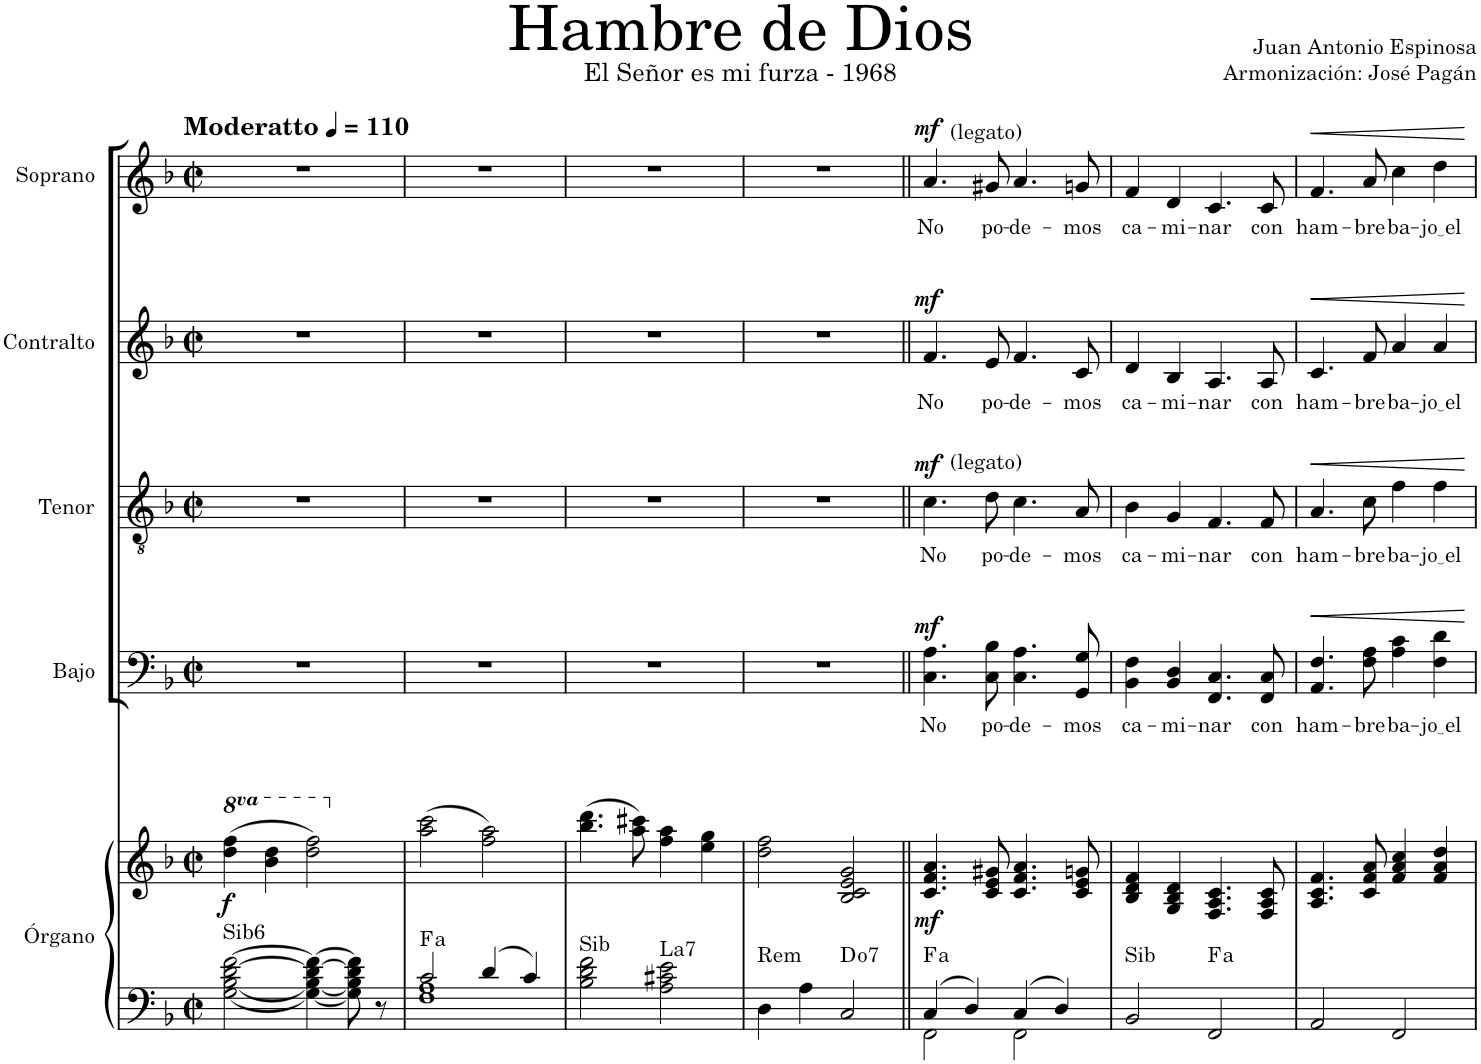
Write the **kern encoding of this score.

**kern	**kern	**dynam	**harte	**kern	**text	**dynam	**kern	**text	**dynam	**kern	**text	**dynam	**kern	**text	**dynam
*part5	*part5	*part5	*part5	*part4	*part4	*part4	*part3	*part3	*part3	*part2	*part2	*part2	*part1	*part1	*part1
*staff6	*staff5	*staff5/6	*	*staff4	*staff4	*staff4	*staff3	*staff3	*staff3	*staff2	*staff2	*staff2	*staff1	*staff1	*staff1
*I"Órgano	*	*	*	*I"Bajo	*	*	*I"Tenor	*	*	*I"Contralto	*	*	*I"Soprano	*	*
*	*	*	*	*I'B.	*	*	*I'T.	*	*	*I'C.	*	*	*I'S.	*	*
*clefF4	*clefG2	*	*	*clefF4	*	*	*clefGv2	*	*	*clefG2	*	*	*clefG2	*	*
*k[b-]	*k[b-]	*	*	*k[b-]	*	*	*k[b-]	*	*	*k[b-]	*	*	*k[b-]	*	*
*M2/2	*M2/2	*	*	*M2/2	*	*	*M2/2	*	*	*M2/2	*	*	*M2/2	*	*
*met(c|)	*met(c|)	*	*	*met(c|)	*	*	*met(c|)	*	*	*met(c|)	*	*	*met(c|)	*	*
*MM110	*MM110	*	*	*MM110	*	*	*MM110	*	*	*MM110	*	*	*MM110	*	*
*	*8va	*	*	*	*	*	*	*	*	*	*	*	*	*	*
=1	=1	=1	=1	=1	=1	=1	=1	=1	=1	=1	=1	=1	=1	=1	=1
!	!	!	!	!	!	!	!	!	!	!	!	!	!LO:TX:a:B:t=Moderatto	!	!
!	!	!LO:DY:b	!LO:H:kt=Sib6	!	!	!	!	!	!	!	!	!	!	!	!
[2G\ [2B-\ [2d\ [2f\	(4ddd\ 4fff\	f	N	1r	.	.	1r	.	.	1r	.	.	1r	.	.
.	4bb-\ 4ddd\	.	.	.	.	.	.	.	.	.	.	.	.	.	.
4G\_ 4B-\_ 4d\_ 4f\_	2ddd\ 2fff\)	.	.	.	.	.	.	.	.	.	.	.	.	.	.
8G\] 8B-\] 8d\] 8f\]	.	.	.	.	.	.	.	.	.	.	.	.	.	.	.
8r	.	.	.	.	.	.	.	.	.	.	.	.	.	.	.
=2	=2	=2	=2	=2	=2	=2	=2	=2	=2	=2	=2	=2	=2	=2	=2
*^	*	*	*	*	*	*	*	*	*	*	*	*	*	*	*
*	*	*X8va	*	*	*	*	*	*	*	*	*	*	*	*	*	*
!	!	!	!	!LO:H:kt=a	!	!	!	!	!	!	!	!	!	!	!	!
2c/	1F 1A	(2aa\ 2ccc\	.	.	1r	.	.	1r	.	.	1r	.	.	1r	.	.
4d/	.	2ff\ 2aa\)	.	.	.	.	.	.	.	.	.	.	.	.	.	.
4c/	.	.	.	.	.	.	.	.	.	.	.	.	.	.	.	.
*v	*v	*	*	*	*	*	*	*	*	*	*	*	*	*	*	*
=3	=3	=3	=3	=3	=3	=3	=3	=3	=3	=3	=3	=3	=3	=3	=3
!	!	!	!LO:H:kt=Sib	!	!	!	!	!	!	!	!	!	!	!	!
2B-\ 2d\ 2f\	(4.bb-\ 4.ddd\	.	N	1r	.	.	1r	.	.	1r	.	.	1r	.	.
.	8aa\ 8ccc#X\)	.	.	.	.	.	.	.	.	.	.	.	.	.	.
!	!	!	!LO:H:kt=La7	!	!	!	!	!	!	!	!	!	!	!	!
2A\ 2c#X\ 2e\	4ff\ 4aa\	.	N	.	.	.	.	.	.	.	.	.	.	.	.
.	4ee\ 4gg\	.	.	.	.	.	.	.	.	.	.	.	.	.	.
=4	=4	=4	=4	=4	=4	=4	=4	=4	=4	=4	=4	=4	=4	=4	=4
!	!	!	!LO:H:kt=Rem	!	!	!	!	!	!	!	!	!	!	!	!
4D\	2dd\ 2ff\	.	N	1r	.	.	1r	.	.	1r	.	.	1r	.	.
4A\	.	.	.	.	.	.	.	.	.	.	.	.	.	.	.
!	!	!	!LO:H:kt=7	!	!	!	!	!	!	!	!	!	!	!	!
2C/	2B-/ 2c/ 2e/ 2g/	.	D:dim7	.	.	.	.	.	.	.	.	.	.	.	.
=5||	=5||	=5||	=5||	=5||	=5||	=5||	=5||	=5||	=5||	=5||	=5||	=5||	=5||	=5||	=5||
*^	*	*	*	*	*	*	*	*	*	*	*	*	*	*	*
!	!	!	!	!	!	!	!	!	!	!	!	!	!	!LO:TX:a:t=(legato)	!	!
!	!	!	!	!	!	!	!	!LO:TX:a:t=(legato)	!	!	!	!	!	!	!	!
!	!	!	!LO:DY:b	!LO:H:kt=a	!	!LO:LY:b	!LO:DY:a	!	!LO:LY:b	!LO:DY:a	!	!LO:LY:b	!LO:DY:a	!	!LO:LY:b	!LO:DY:a
4C/	2FF\	4.c/ 4.f/ 4.a/	mf	.	4.C\ 4.A\	No	mf	4.c\	No	mf	4.f/	No	mf	4.a/	No	mf
4D/	.	.	.	.	.	.	.	.	.	.	.	.	.	.	.	.
!	!	!	!	!	!	!LO:LY:b	!	!	!LO:LY:b	!	!	!LO:LY:b	!	!	!LO:LY:b	!
.	.	8c/ 8e/ 8g#X/	.	.	8C\ 8B-\	po-	.	8d\	po-	.	8e/	po-	.	8g#X/	po-	.
!	!	!	!	!	!	!LO:LY:b	!	!	!LO:LY:b	!	!	!LO:LY:b	!	!	!LO:LY:b	!
4C/	2FF\	4.c/ 4.f/ 4.a/	.	.	4.C\ 4.A\	-de-	.	4.c\	-de-	.	4.f/	-de-	.	4.a/	-de-	.
4D/	.	.	.	.	.	.	.	.	.	.	.	.	.	.	.	.
!	!	!	!	!	!	!LO:LY:b	!	!	!LO:LY:b	!	!	!LO:LY:b	!	!	!LO:LY:b	!
.	.	8c/ 8e/ 8gn/	.	.	8GG/ 8G/	-mos	.	8A/	-mos	.	8c/	-mos	.	8gn/	-mos	.
*v	*v	*	*	*	*	*	*	*	*	*	*	*	*	*	*	*
=6	=6	=6	=6	=6	=6	=6	=6	=6	=6	=6	=6	=6	=6	=6	=6
!	!	!	!LO:H:kt=Sib	!	!LO:LY:b	!	!	!LO:LY:b	!	!	!LO:LY:b	!	!	!LO:LY:b	!
2BB-/	4B-/ 4d/ 4f/	.	N	4BB-\ 4F\	ca-	.	4B-\	ca-	.	4d/	ca-	.	4f/	ca-	.
!	!	!	!	!	!LO:LY:b	!	!	!LO:LY:b	!	!	!LO:LY:b	!	!	!LO:LY:b	!
.	4G/ 4B-/ 4d/	.	.	4BB-/ 4D/	-mi-	.	4G/	-mi-	.	4B-/	-mi-	.	4d/	-mi-	.
!	!	!	!LO:H:kt=a	!	!LO:LY:b	!	!	!LO:LY:b	!	!	!LO:LY:b	!	!	!LO:LY:b	!
2FF/	4.F/ 4.A/ 4.c/	.	.	4.FF/ 4.C/	-nar	.	4.F/	-nar	.	4.A/	-nar	.	4.c/	-nar	.
!	!	!	!	!	!LO:LY:b	!	!	!LO:LY:b	!	!	!LO:LY:b	!	!	!LO:LY:b	!
.	8F/ 8A/ 8c/	.	.	8FF/ 8C/	con	.	8F/	con	.	8A/	con	.	8c/	con	.
=7	=7	=7	=7	=7	=7	=7	=7	=7	=7	=7	=7	=7	=7	=7	=7
!	!	!	!	!	!LO:LY:b	!LO:HP:b	!	!LO:LY:b	!LO:HP:b	!	!LO:LY:b	!LO:HP:b	!	!LO:LY:b	!LO:HP:b
2AA/	4.A/ 4.c/ 4.f/	.	.	4.AA/ 4.F/	ham-	<	4.A/	ham-	<	4.c/	ham-	<	4.f/	ham-	<
!	!	!	!	!	!LO:LY:b	!	!	!LO:LY:b	!	!	!LO:LY:b	!	!	!LO:LY:b	!
.	8c/ 8f/ 8a/	.	.	8F\ 8A\	-bre	.	8c\	-bre	.	8f/	-bre	.	8a/	-bre	.
!	!	!	!	!	!LO:LY:b	!	!	!LO:LY:b	!	!	!LO:LY:b	!	!	!LO:LY:b	!
2FF/	4f/ 4a/ 4cc/	.	.	4A\ 4c\	ba-	.	4f\	ba-	.	4a/	ba-	.	4cc\	ba-	.
!	!	!	!	!	!LO:LY:b	!	!	!LO:LY:b	!	!	!LO:LY:b	!	!	!LO:LY:b	!
.	4f/ 4a/ 4dd/	.	.	4F\ 4d\	jo el	.	4f\	jo el	.	4a/	jo el	.	4dd\	jo el	.
.	.	.	.	.	.	[	.	.	[	.	.	[	.	.	[
=	=	=	=	=	=	=	=	=	=	=	=	=	=	=	=
*-	*-	*-	*-	*-	*-	*-	*-	*-	*-	*-	*-	*-	*-	*-	*-
